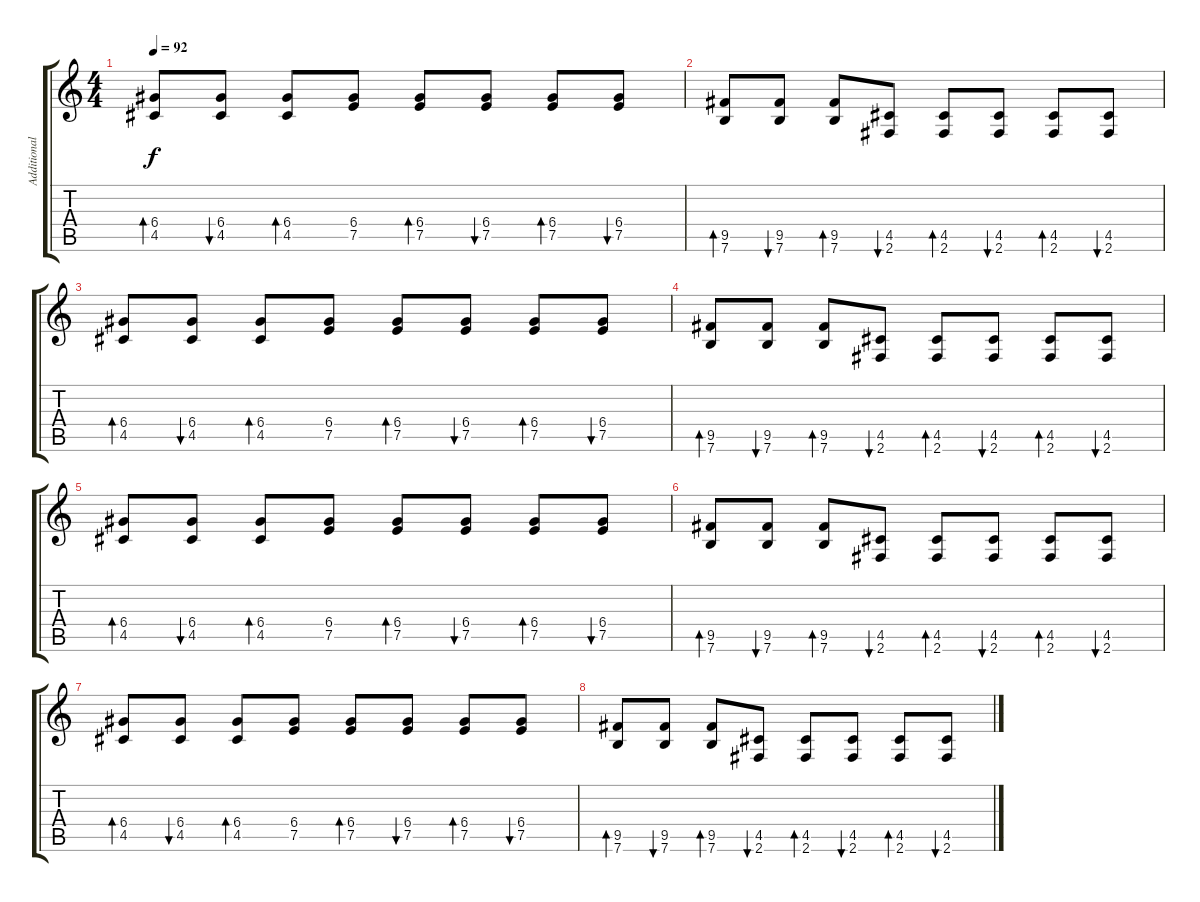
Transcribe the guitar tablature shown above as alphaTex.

\track ("Additional Guitar" "Additional") {instrument acousticguitarsteel}
\staff {score tabs}
\tuning (E4 B3 G3 D3 A2 E2) {hide}
\ts (4 4)
\tempo 92
\clef g2
\ks c
(6.4 4.5).8{bd 60 dy f} (6.4 4.5).8{bu 60} (6.4 4.5).8{bd 60} (6.4 7.5).8 (6.4 7.5).8{bd 60} (6.4 7.5).8{bu 60} (6.4 7.5).8{bd 60} (6.4 7.5).8{bu 60} |
(9.5 7.6).8{bd 60} (9.5 7.6).8{bu 60} (9.5 7.6).8{bd 60} (4.5 2.6).8{bu 60} (4.5 2.6).8{bd 60} (4.5 2.6).8{bu 60} (4.5 2.6).8{bd 60} (4.5 2.6).8{bu 60} |
(6.4 4.5).8{bd 60} (6.4 4.5).8{bu 60} (6.4 4.5).8{bd 60} (6.4 7.5).8 (6.4 7.5).8{bd 60} (6.4 7.5).8{bu 60} (6.4 7.5).8{bd 60} (6.4 7.5).8{bu 60} |
(9.5 7.6).8{bd 60} (9.5 7.6).8{bu 60} (9.5 7.6).8{bd 60} (4.5 2.6).8{bu 60} (4.5 2.6).8{bd 60} (4.5 2.6).8{bu 60} (4.5 2.6).8{bd 60} (4.5 2.6).8{bu 60} |
(6.4 4.5).8{bd 60} (6.4 4.5).8{bu 60} (6.4 4.5).8{bd 60} (6.4 7.5).8 (6.4 7.5).8{bd 60} (6.4 7.5).8{bu 60} (6.4 7.5).8{bd 60} (6.4 7.5).8{bu 60} |
(9.5 7.6).8{bd 60} (9.5 7.6).8{bu 60} (9.5 7.6).8{bd 60} (4.5 2.6).8{bu 60} (4.5 2.6).8{bd 60} (4.5 2.6).8{bu 60} (4.5 2.6).8{bd 60} (4.5 2.6).8{bu 60} |
(6.4 4.5).8{bd 60} (6.4 4.5).8{bu 60} (6.4 4.5).8{bd 60} (6.4 7.5).8 (6.4 7.5).8{bd 60} (6.4 7.5).8{bu 60} (6.4 7.5).8{bd 60} (6.4 7.5).8{bu 60} |
(9.5 7.6).8{bd 60} (9.5 7.6).8{bu 60} (9.5 7.6).8{bd 60} (4.5 2.6).8{bu 60} (4.5 2.6).8{bd 60} (4.5 2.6).8{bu 60} (4.5 2.6).8{bd 60} (4.5 2.6).8{bu 60}
